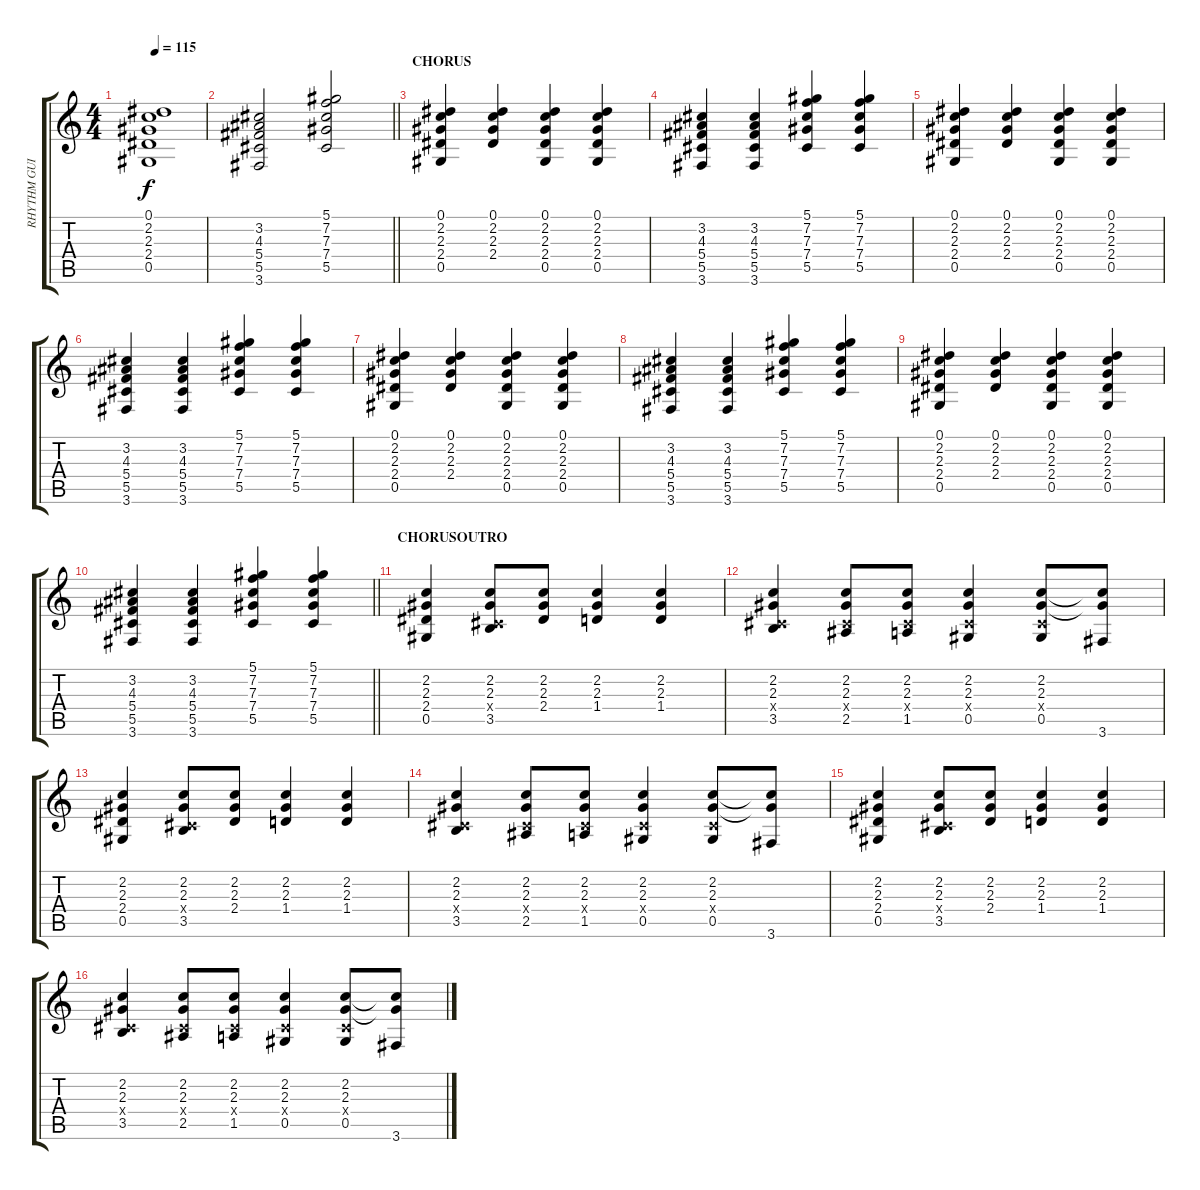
\track ("RHYTHM GUITAR" "RHYTHM GUI") {instrument overdrivenguitar}
\staff {score tabs}
\tuning (Eb4 Bb3 Gb3 Db3 Ab2 Eb2) {hide}
\ts (4 4)
\tempo 115
\clef g2
\ks c
(0.1 2.2 2.3 2.4 0.5).1{dy f} |
\barLineRight lightlight
(3.2 4.3 5.4 5.5 3.6).2 (5.1 7.2 7.3 7.4 5.5).2 |
\section ("" "CHORUS")
(0.1 2.2 2.3 2.4 0.5).4 (0.1 2.2 2.3 2.4).4 (0.1 2.2 2.3 2.4 0.5).4 (0.1 2.2 2.3 2.4 0.5).4 |
(3.2 4.3 5.4 5.5 3.6).4 (3.2 4.3 5.4 5.5 3.6).4 (5.1 7.2 7.3 7.4 5.5).4 (5.1 7.2 7.3 7.4 5.5).4 |
(0.1 2.2 2.3 2.4 0.5).4 (0.1 2.2 2.3 2.4).4 (0.1 2.2 2.3 2.4 0.5).4 (0.1 2.2 2.3 2.4 0.5).4 |
(3.2 4.3 5.4 5.5 3.6).4 (3.2 4.3 5.4 5.5 3.6).4 (5.1 7.2 7.3 7.4 5.5).4 (5.1 7.2 7.3 7.4 5.5).4 |
(0.1 2.2 2.3 2.4 0.5).4 (0.1 2.2 2.3 2.4).4 (0.1 2.2 2.3 2.4 0.5).4 (0.1 2.2 2.3 2.4 0.5).4 |
(3.2 4.3 5.4 5.5 3.6).4 (3.2 4.3 5.4 5.5 3.6).4 (5.1 7.2 7.3 7.4 5.5).4 (5.1 7.2 7.3 7.4 5.5).4 |
(0.1 2.2 2.3 2.4 0.5).4 (0.1 2.2 2.3 2.4).4 (0.1 2.2 2.3 2.4 0.5).4 (0.1 2.2 2.3 2.4 0.5).4 |
\barLineRight lightlight
(3.2 4.3 5.4 5.5 3.6).4 (3.2 4.3 5.4 5.5 3.6).4 (5.1 7.2 7.3 7.4 5.5).4 (5.1 7.2 7.3 7.4 5.5).4 |
\section ("" "CHORUSOUTRO")
(2.2 2.3 2.4 0.5).4 (2.2 2.3 0.4{x} 3.5).8 (2.2 2.3 2.4).8 (2.2 2.3 1.4).4 (2.2 2.3 1.4).4 |
(2.2 2.3 0.4{x} 3.5).4 (2.2 2.3 0.4{x} 2.5).8 (2.2 2.3 0.4{x} 1.5).8 (2.2 2.3 0.4{x} 0.5).4 (2.2 2.3 0.4{x} 0.5).8 (2.2{t} 2.3{t} 3.6).8 |
(2.2 2.3 2.4 0.5).4 (2.2 2.3 0.4{x} 3.5).8 (2.2 2.3 2.4).8 (2.2 2.3 1.4).4 (2.2 2.3 1.4).4 |
(2.2 2.3 0.4{x} 3.5).4 (2.2 2.3 0.4{x} 2.5).8 (2.2 2.3 0.4{x} 1.5).8 (2.2 2.3 0.4{x} 0.5).4 (2.2 2.3 0.4{x} 0.5).8 (2.2{t} 2.3{t} 3.6).8 |
(2.2 2.3 2.4 0.5).4 (2.2 2.3 0.4{x} 3.5).8 (2.2 2.3 2.4).8 (2.2 2.3 1.4).4 (2.2 2.3 1.4).4 |
(2.2 2.3 0.4{x} 3.5).4 (2.2 2.3 0.4{x} 2.5).8 (2.2 2.3 0.4{x} 1.5).8 (2.2 2.3 0.4{x} 0.5).4 (2.2 2.3 0.4{x} 0.5).8 (2.2{t} 2.3{t} 3.6).8
